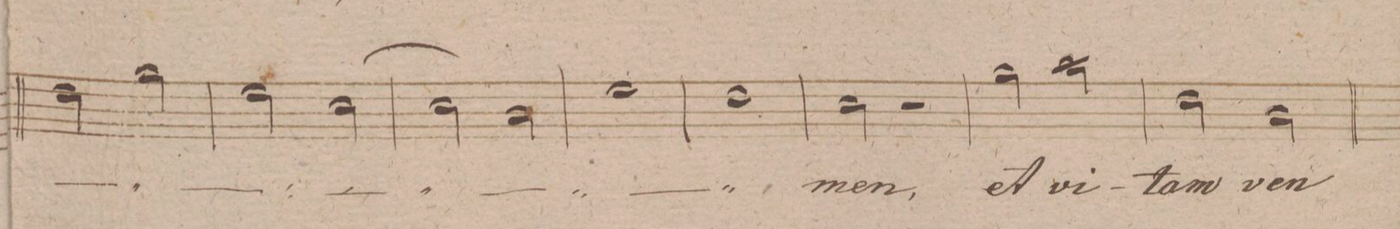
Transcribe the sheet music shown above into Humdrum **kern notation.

**kern	**text	**dynam
*I"Baſso.	*	*
*clefF4	*	*
*k[f#]	*	*
*met(c|)	*	*
*M2/2	*	*
2F#\	.	.
2B\	.	.
=297	=297	=297
2G\	.	.
[2E\	.	.
=298	=298	=298
2E\]	.	.
2D\	.	.
=299	=299	=299
1G\	.	.
=300	=300	=300
1F#\	.	.
=301	=301	=301
2E\	-men,	.
2r	.	.
=302	=302	=302
2B\	et	.
2c\	vi-	.
=303	=303	=303
2F#\	-tam	.
2D\	ven-	.
=304	=304	=304
*-	*-	*-
